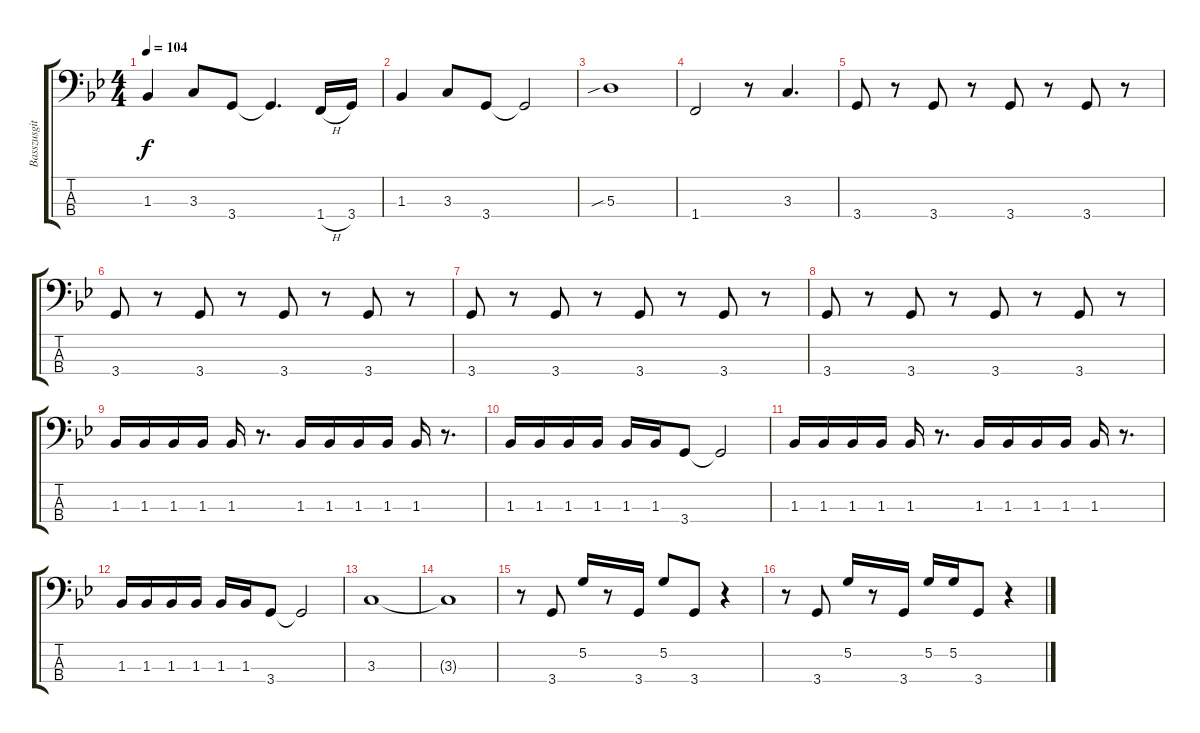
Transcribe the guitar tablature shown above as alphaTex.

\track ("Basszusgitár (Colin Hodgkinson/Neil Murr" "Basszusgit") {instrument electricbassfinger}
\staff {score tabs}
\tuning (G2 D2 A1 E1) {hide}
\ts (4 4)
\tempo 104
\clef f4
\ks bb
1.3.4{dy f} 3.3.8 3.4.8 3.4{t}.4{d} 1.4{h}.16 3.4.16 |
1.3.4 3.3.8 3.4.8 3.4{t}.2 |
5.3{sib}.1 |
1.4.2 r.8 3.3.4{d} |
3.4.8 r.8 3.4.8 r.8 3.4.8 r.8 3.4.8 r.8 |
3.4.8 r.8 3.4.8 r.8 3.4.8 r.8 3.4.8 r.8 |
3.4.8 r.8 3.4.8 r.8 3.4.8 r.8 3.4.8 r.8 |
3.4.8 r.8 3.4.8 r.8 3.4.8 r.8 3.4.8 r.8 |
1.3.16 1.3.16 1.3.16 1.3.16 1.3.16 r.8{d} 1.3.16 1.3.16 1.3.16 1.3.16 1.3.16 r.8{d} |
1.3.16 1.3.16 1.3.16 1.3.16 1.3.16 1.3.16 3.4.8 3.4{t}.2 |
1.3.16 1.3.16 1.3.16 1.3.16 1.3.16 r.8{d} 1.3.16 1.3.16 1.3.16 1.3.16 1.3.16 r.8{d} |
1.3.16 1.3.16 1.3.16 1.3.16 1.3.16 1.3.16 3.4.8 3.4{t}.2 |
3.3.1 |
3.3{t}.1 |
r.8 3.4.8 5.2.16 r.8 3.4.16 5.2.8 3.4.8 r.4 |
r.8 3.4.8 5.2.16 r.8 3.4.16 5.2.16 5.2.16 3.4.8 r.4
